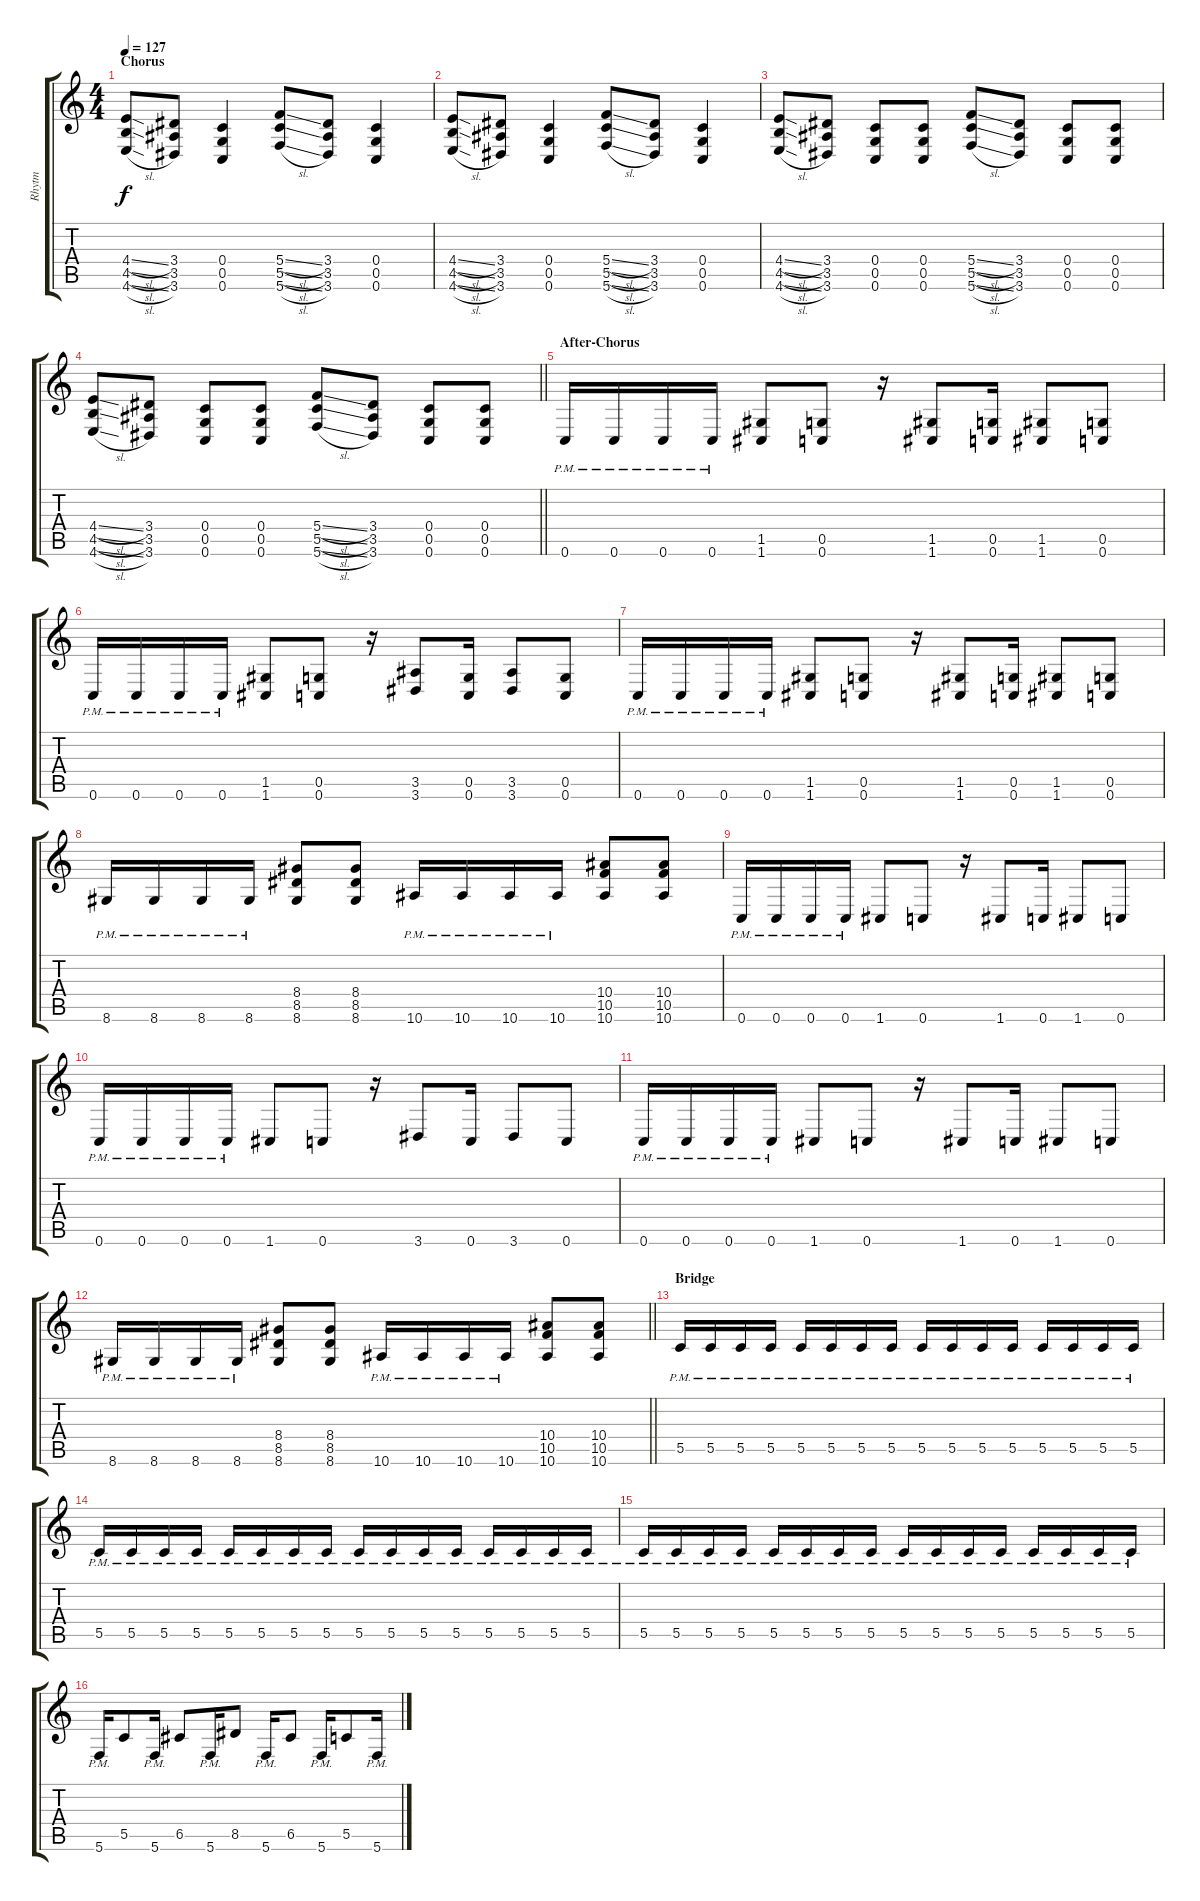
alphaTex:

\track ("Rhytm" "Rhytm") {instrument distortionguitar}
\staff {score tabs}
\tuning (D4 A3 F3 C3 G2 C2) {hide}
\ts (4 4)
\section ("" "Chorus")
\tempo 127
\clef g2
\ks c
(4.4{sl} 4.5{sl} 4.6{sl}).8{dy f} (3.4 3.5 3.6).8 (0.4 0.5 0.6).4 (5.4{sl} 5.5{sl} 5.6{sl}).8 (3.4 3.5 3.6).8 (0.4 0.5 0.6).4 |
(4.4{sl} 4.5{sl} 4.6{sl}).8 (3.4 3.5 3.6).8 (0.4 0.5 0.6).4 (5.4{sl} 5.5{sl} 5.6{sl}).8 (3.4 3.5 3.6).8 (0.4 0.5 0.6).4 |
(4.4{sl} 4.5{sl} 4.6{sl}).8 (3.4 3.5 3.6).8 (0.4 0.5 0.6).8 (0.4 0.5 0.6).8 (5.4{sl} 5.5{sl} 5.6{sl}).8 (3.4 3.5 3.6).8 (0.4 0.5 0.6).8 (0.4 0.5 0.6).8 |
\barLineRight lightlight
(4.4{sl} 4.5{sl} 4.6{sl}).8 (3.4 3.5 3.6).8 (0.4 0.5 0.6).8 (0.4 0.5 0.6).8 (5.4{sl} 5.5{sl} 5.6{sl}).8 (3.4 3.5 3.6).8 (0.4 0.5 0.6).8 (0.4 0.5 0.6).8 |
\section ("" "After-Chorus")
0.6{pm}.16 0.6{pm}.16 0.6{pm}.16 0.6{pm}.16 (1.5 1.6).8 (0.5 0.6).8 r.16 (1.5 1.6).8 (0.5 0.6).16 (1.5 1.6).8 (0.5 0.6).8 |
0.6{pm}.16 0.6{pm}.16 0.6{pm}.16 0.6{pm}.16 (1.5 1.6).8 (0.5 0.6).8 r.16 (3.5 3.6).8 (0.5 0.6).16 (3.5 3.6).8 (0.5 0.6).8 |
0.6{pm}.16 0.6{pm}.16 0.6{pm}.16 0.6{pm}.16 (1.5 1.6).8 (0.5 0.6).8 r.16 (1.5 1.6).8 (0.5 0.6).16 (1.5 1.6).8 (0.5 0.6).8 |
8.6{pm}.16 8.6{pm}.16 8.6{pm}.16 8.6{pm}.16 (8.4 8.5 8.6).8 (8.4 8.5 8.6).8 10.6{pm}.16 10.6{pm}.16 10.6{pm}.16 10.6{pm}.16 (10.4 10.5 10.6).8 (10.4 10.5 10.6).8 |
0.6{pm}.16 0.6{pm}.16 0.6{pm}.16 0.6{pm}.16 1.6.8 0.6.8 r.16 1.6.8 0.6.16 1.6.8 0.6.8 |
0.6{pm}.16 0.6{pm}.16 0.6{pm}.16 0.6{pm}.16 1.6.8 0.6.8 r.16 3.6.8 0.6.16 3.6.8 0.6.8 |
0.6{pm}.16 0.6{pm}.16 0.6{pm}.16 0.6{pm}.16 1.6.8 0.6.8 r.16 1.6.8 0.6.16 1.6.8 0.6.8 |
\barLineRight lightlight
8.6{pm}.16 8.6{pm}.16 8.6{pm}.16 8.6{pm}.16 (8.4 8.5 8.6).8 (8.4 8.5 8.6).8 10.6{pm}.16 10.6{pm}.16 10.6{pm}.16 10.6{pm}.16 (10.4 10.5 10.6).8 (10.4 10.5 10.6).8 |
\section ("" "Bridge")
5.5{pm}.16 5.5{pm}.16 5.5{pm}.16 5.5{pm}.16 5.5{pm}.16 5.5{pm}.16 5.5{pm}.16 5.5{pm}.16 5.5{pm}.16 5.5{pm}.16 5.5{pm}.16 5.5{pm}.16 5.5{pm}.16 5.5{pm}.16 5.5{pm}.16 5.5{pm}.16 |
5.5{pm}.16 5.5{pm}.16 5.5{pm}.16 5.5{pm}.16 5.5{pm}.16 5.5{pm}.16 5.5{pm}.16 5.5{pm}.16 5.5{pm}.16 5.5{pm}.16 5.5{pm}.16 5.5{pm}.16 5.5{pm}.16 5.5{pm}.16 5.5{pm}.16 5.5{pm}.16 |
5.5{pm}.16 5.5{pm}.16 5.5{pm}.16 5.5{pm}.16 5.5{pm}.16 5.5{pm}.16 5.5{pm}.16 5.5{pm}.16 5.5{pm}.16 5.5{pm}.16 5.5{pm}.16 5.5{pm}.16 5.5{pm}.16 5.5{pm}.16 5.5{pm}.16 5.5{pm}.16 |
5.6{pm}.16 5.5.8 5.6{pm}.16 6.5.8 5.6{pm}.16 8.5.8 5.6{pm}.16 6.5.8 5.6{pm}.16 5.5.8 5.6{pm}.16
